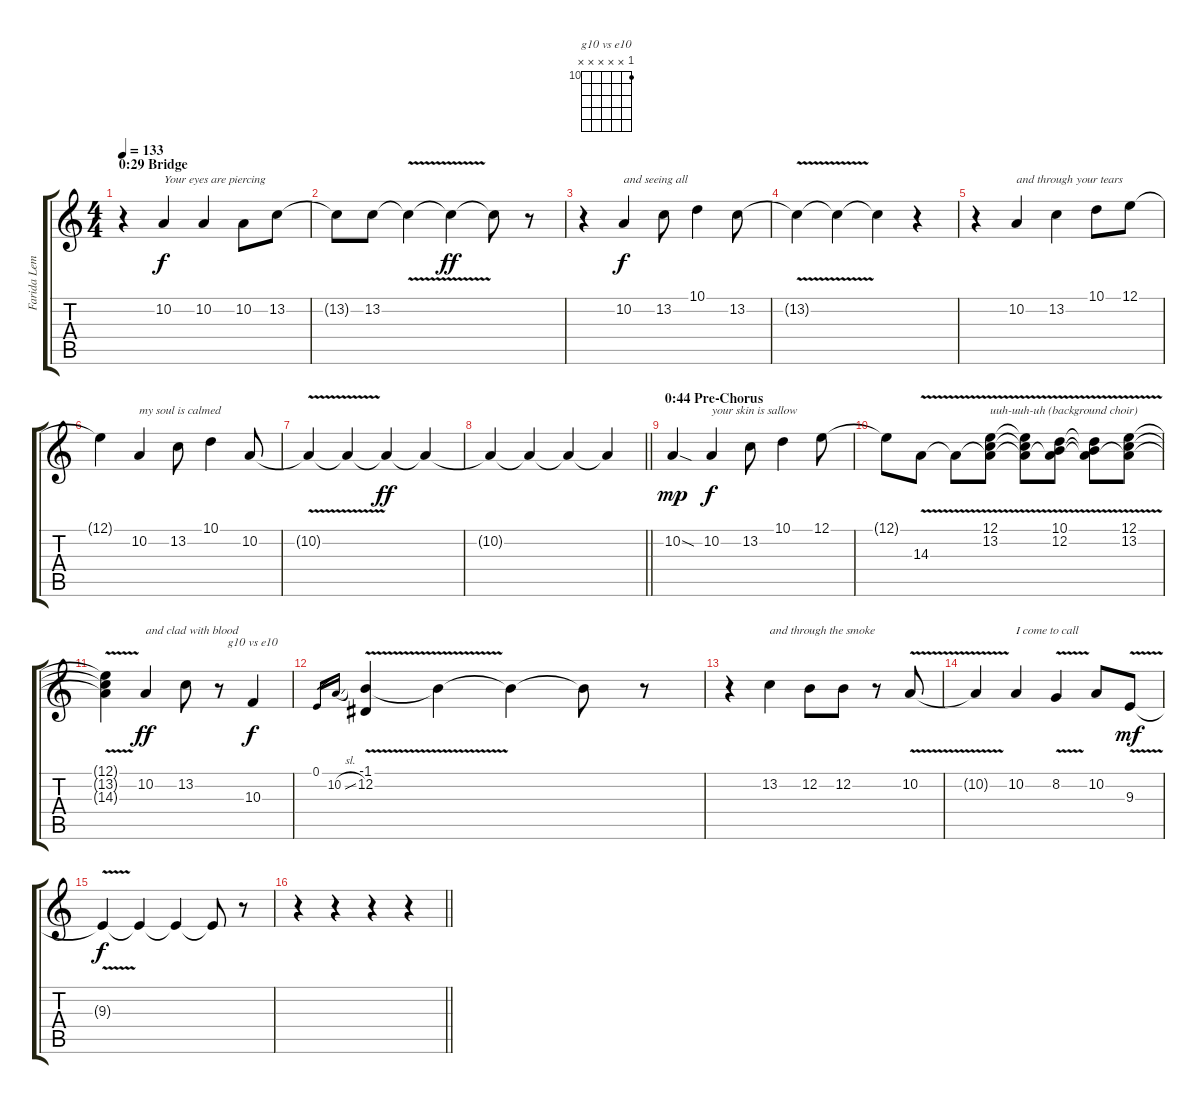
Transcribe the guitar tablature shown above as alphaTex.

\track ("Farida Lemouchi (Vocals + backing)" "Farida Lem") {instrument bassoon}
\staff {score tabs}
\tuning (E4 B3 G3 D3 A2 E2) {hide}
\chord ("g10 vs e10" 10 x x x x x) {firstfret 10}
\ts (4 4)
\section ("" "0:29 Bridge")
\tempo 133
\clef g2
\ks c
r.4{dy f} 10.2.4{txt "Your eyes are piercing"} 10.2.4 10.2.8 13.2.8 |
13.2{t}.8 13.2.8 13.2{v t}.4 13.2{t}.4{dy ff} 13.2{t}.8 r.8 |
r.4 10.2.4{txt "and seeing all" dy f} 13.2.8 10.1.4 13.2.8 |
13.2{v t}.4 13.2{t}.4 13.2{t}.4 r.4 |
r.4 10.2.4{txt "and through your tears"} 13.2.4 10.1.8 12.1.8 |
12.1{t}.4 10.2.4{txt "my soul is calmed"} 13.2.8 10.1.4 10.2.8 |
10.2{v t}.4 10.2{t}.4 10.2{t}.4{dy ff} 10.2{t}.4 |
\barLineRight lightlight
10.2{t}.4 10.2{t}.4 10.2{t}.4 10.2{t}.4 |
\section ("" "0:44 Pre-Chorus")
10.2{sod}.4{dy mp} 10.2.4{txt "your skin is sallow" dy f} 13.2.8 10.1.4 12.1.8 |
12.1{t}.8 14.3{v}.8 14.3{t}.8 (12.1{v} 13.2 14.3{t}).8{txt "uuh-uuh-uh (background choir)"} (12.1{t} 13.2{t} 14.3{t}).8 (10.1{v} 12.2 14.3{t}).8 (10.1{t} 12.2{t} 14.3{t}).8 (12.1{v} 13.2 14.3{t}).8 |
(12.1{t} 13.2{t} 14.3{t}).4 10.2.4{txt "and clad with blood" dy ff} 13.2.8 r.8 10.3.4{ch "g10 vs e10" dy f} |
0.1.16{gr} 10.2{sl}.16{gr} (-1.1 12.2{v}).4 12.2{t}.4 12.2{t}.4 12.2{t}.8 r.8 |
r.4 13.2.4{txt "and through the smoke"} 12.2.8 12.2.8 r.8 10.2{v}.8 |
10.2{t}.4 10.2.4{txt "I come to call"} 8.2{v}.4 10.2.8 9.3{v}.8{dy mf} |
9.3{t}.4{dy f} 9.3{t}.4 9.3{t}.4 9.3{t}.8 r.8 |
\barLineRight lightlight
r.4 r.4 r.4 r.4
